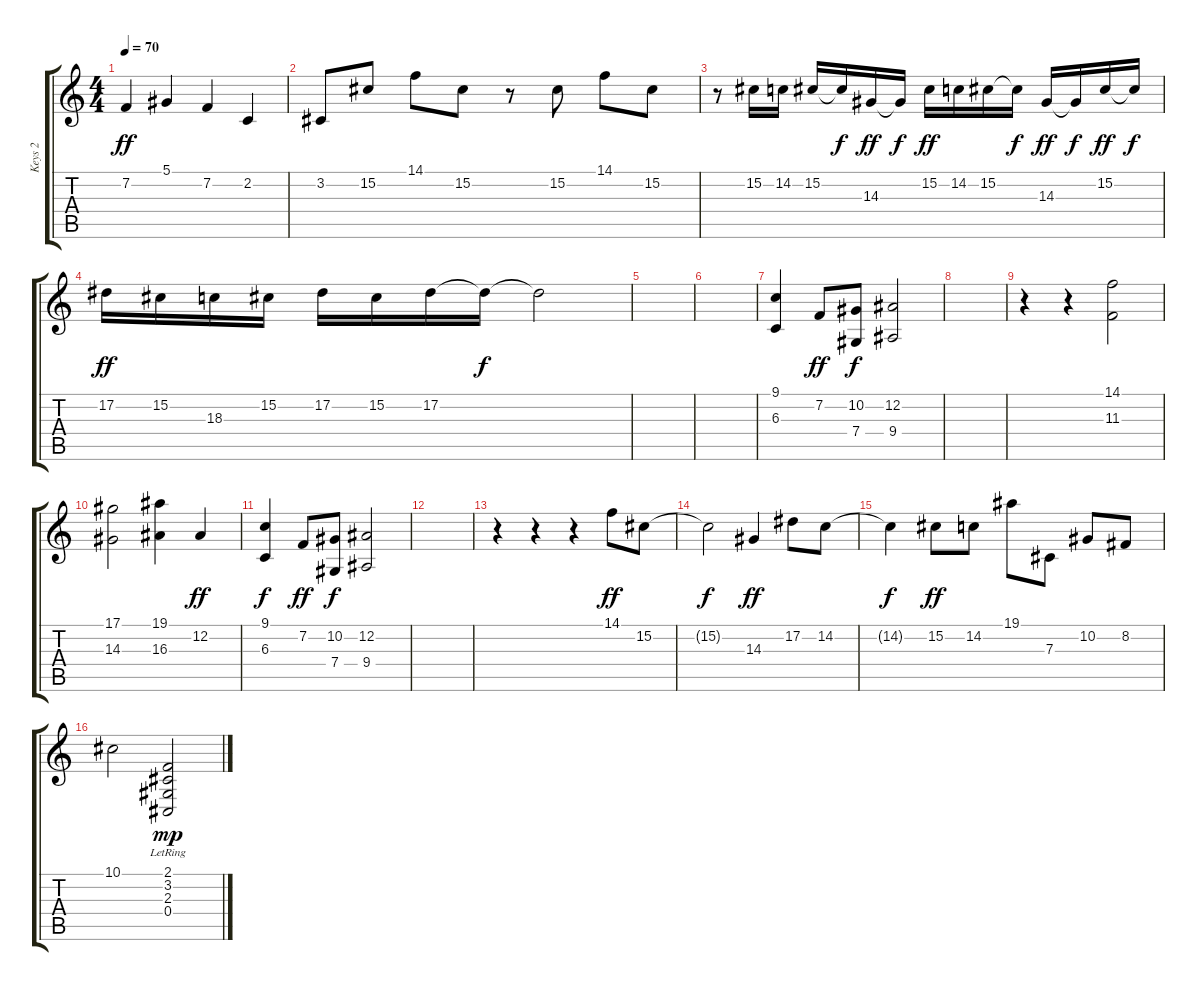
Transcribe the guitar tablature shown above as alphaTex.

\track ("Keys 2" "Keys 2") {instrument synthbrass1}
\staff {score tabs}
\tuning (Eb4 Bb3 Gb3 Db3 Ab2 Eb2) {hide}
\ts (4 4)
\tempo 70
\clef g2
\ks c
7.2.4{dy ff} 5.1.4 7.2.4 2.2.4 |
3.2.8 15.2.8 14.1.8 15.2.8 r.8 15.2.8 14.1.8 15.2.8 |
r.8 15.2.16 14.2.16 15.2.16 15.2{t}.16{dy f} 14.3.16{dy ff} 14.3{t}.16{dy f} 15.2.16{dy ff} 14.2.16 15.2.16 15.2{t}.16{dy f} 14.3.16{dy ff} 14.3{t}.16{dy f} 15.2.16{dy ff} 15.2{t}.16{dy f} |
17.2.16{dy ff} 15.2.16 18.3.16 15.2.16 17.2.16 15.2.16 17.2.16 17.2{t}.16{dy f} 17.2{t}.2 |
|
|
(9.1 6.3).4 7.2.8{dy ff} (10.2 7.4).8{dy f} (12.2 9.4).2 |
|
r.4 r.4 (14.1 11.3).2 |
(17.1 14.3).2 (19.1 16.3).4 12.2.4{dy ff} |
(9.1 6.3).4{dy f} 7.2.8{dy ff} (10.2 7.4).8{dy f} (12.2 9.4).2 |
|
r.4 r.4 r.4 14.1.8{dy ff} 15.2.8 |
15.2{t}.2{dy f} 14.3.4{dy ff} 17.2.8 14.2.8 |
14.2{t}.4{dy f} 15.2.8{dy ff} 14.2.8 19.1.8 7.3.8 10.2.8 8.2.8 |
10.1.2 (2.1 3.2 2.3 0.4{lr}).2{dy mp}
